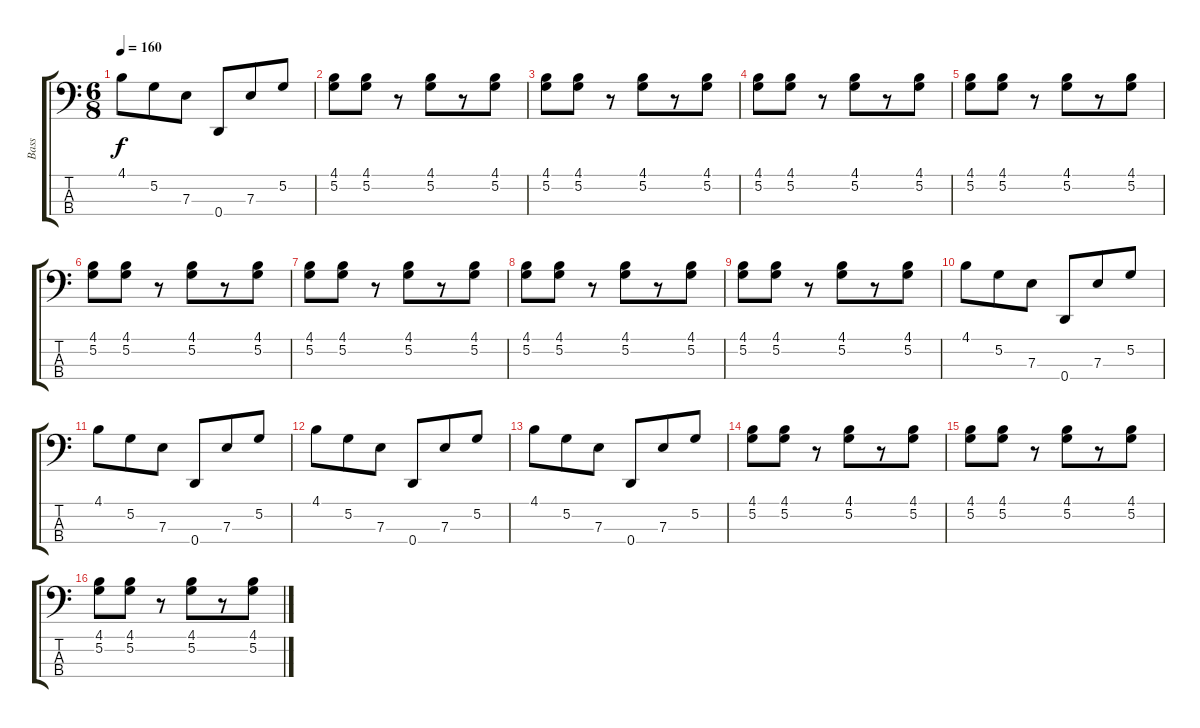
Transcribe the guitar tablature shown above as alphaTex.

\track ("Bass" "Bass") {instrument electricbassfinger}
\staff {score tabs}
\tuning (G2 D2 A1 D1) {hide}
\ts (6 8)
\tempo 160
\clef f4
\ks c
4.1.8{dy f} 5.2.8 7.3.8 0.4.8 7.3.8 5.2.8 |
(4.1 5.2).8 (4.1 5.2).8 r.8 (4.1 5.2).8 r.8 (4.1 5.2).8 |
(4.1 5.2).8 (4.1 5.2).8 r.8 (4.1 5.2).8 r.8 (4.1 5.2).8 |
(4.1 5.2).8 (4.1 5.2).8 r.8 (4.1 5.2).8 r.8 (4.1 5.2).8 |
(4.1 5.2).8 (4.1 5.2).8 r.8 (4.1 5.2).8 r.8 (4.1 5.2).8 |
(4.1 5.2).8 (4.1 5.2).8 r.8 (4.1 5.2).8 r.8 (4.1 5.2).8 |
(4.1 5.2).8 (4.1 5.2).8 r.8 (4.1 5.2).8 r.8 (4.1 5.2).8 |
(4.1 5.2).8 (4.1 5.2).8 r.8 (4.1 5.2).8 r.8 (4.1 5.2).8 |
(4.1 5.2).8 (4.1 5.2).8 r.8 (4.1 5.2).8 r.8 (4.1 5.2).8 |
4.1.8 5.2.8 7.3.8 0.4.8 7.3.8 5.2.8 |
4.1.8 5.2.8 7.3.8 0.4.8 7.3.8 5.2.8 |
4.1.8 5.2.8 7.3.8 0.4.8 7.3.8 5.2.8 |
4.1.8 5.2.8 7.3.8 0.4.8 7.3.8 5.2.8 |
(4.1 5.2).8 (4.1 5.2).8 r.8 (4.1 5.2).8 r.8 (4.1 5.2).8 |
(4.1 5.2).8 (4.1 5.2).8 r.8 (4.1 5.2).8 r.8 (4.1 5.2).8 |
(4.1 5.2).8 (4.1 5.2).8 r.8 (4.1 5.2).8 r.8 (4.1 5.2).8
